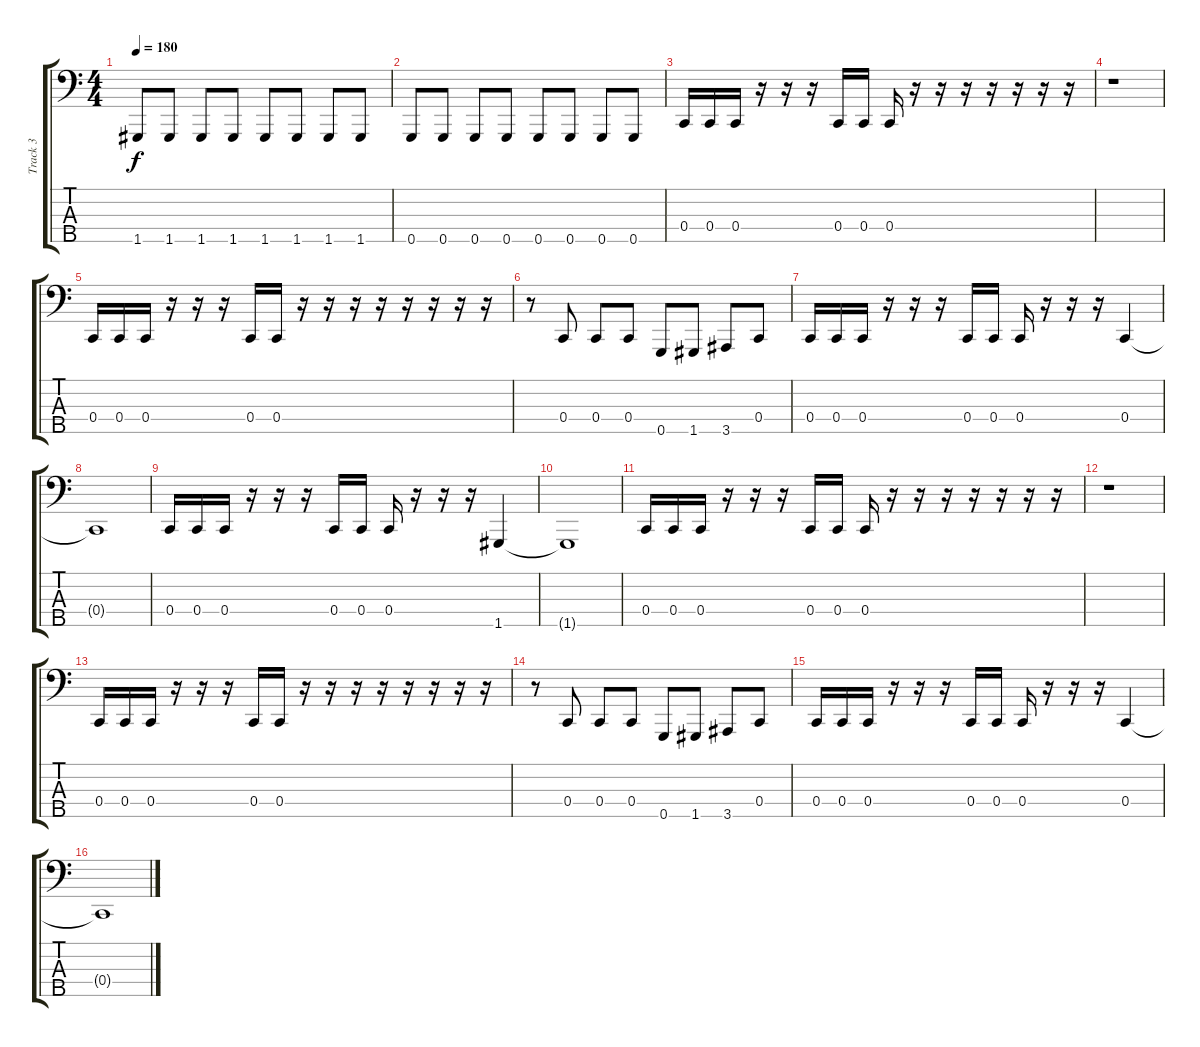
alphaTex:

\track ("Track 3" "Track 3") {instrument electricbasspick}
\staff {score tabs}
\tuning (Eb2 Bb1 F1 C1 G0) {hide}
\ts (4 4)
\tempo 180
\clef f4
\ks c
1.5.8{dy f} 1.5.8 1.5.8 1.5.8 1.5.8 1.5.8 1.5.8 1.5.8 |
0.5.8 0.5.8 0.5.8 0.5.8 0.5.8 0.5.8 0.5.8 0.5.8 |
0.4.16 0.4.16 0.4.16 r.16 r.16 r.16 0.4.16 0.4.16 0.4.16 r.16 r.16 r.16 r.16 r.16 r.16 r.16 |
r.1 |
0.4.16 0.4.16 0.4.16 r.16 r.16 r.16 0.4.16 0.4.16 r.16 r.16 r.16 r.16 r.16 r.16 r.16 r.16 |
r.8 0.4.8 0.4.8 0.4.8 0.5.8 1.5.8 3.5.8 0.4.8 |
0.4.16 0.4.16 0.4.16 r.16 r.16 r.16 0.4.16 0.4.16 0.4.16 r.16 r.16 r.16 0.4.4 |
0.4{t}.1 |
0.4.16 0.4.16 0.4.16 r.16 r.16 r.16 0.4.16 0.4.16 0.4.16 r.16 r.16 r.16 1.5.4 |
1.5{t}.1 |
0.4.16 0.4.16 0.4.16 r.16 r.16 r.16 0.4.16 0.4.16 0.4.16 r.16 r.16 r.16 r.16 r.16 r.16 r.16 |
r.1 |
0.4.16 0.4.16 0.4.16 r.16 r.16 r.16 0.4.16 0.4.16 r.16 r.16 r.16 r.16 r.16 r.16 r.16 r.16 |
r.8 0.4.8 0.4.8 0.4.8 0.5.8 1.5.8 3.5.8 0.4.8 |
0.4.16 0.4.16 0.4.16 r.16 r.16 r.16 0.4.16 0.4.16 0.4.16 r.16 r.16 r.16 0.4.4 |
0.4{t}.1
